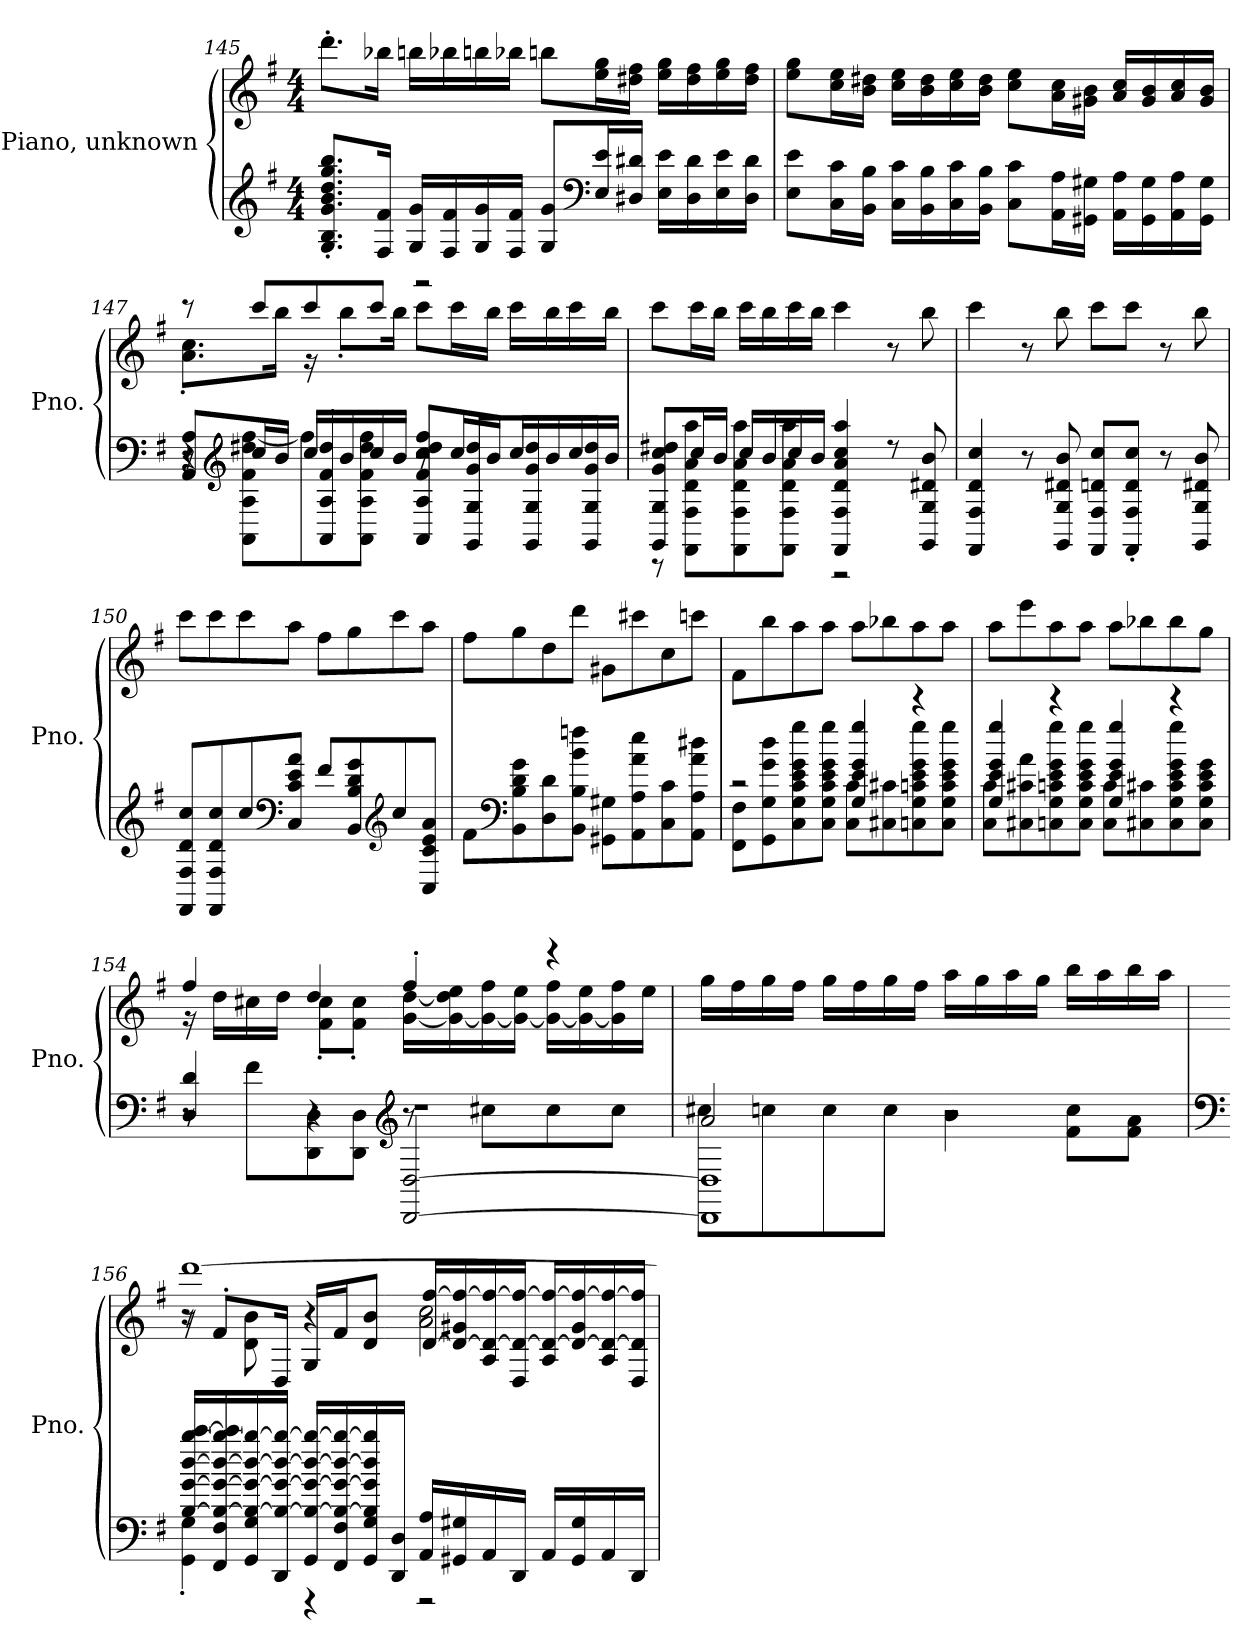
**kern	**kern
*part1	*part1
*staff2	*staff1
*I"Piano, unknown	*
*I'Pno.	*
!!LO:PB:g=z
*clefG2	*clefG2
*k[f#]	*k[f#]
*M4/4	*M4/4
=145	=145
8.G/' 8.B/' 8.g/' 8.b/' 8.dd/' 8.gg/' 8.bb/'L	8.ddd'\L
16F#/ 16f#/Jk	16bb-X\Jk
16G/ 16g/LL	16bbn\LL
16F#/ 16f#/	16bb-X\
16G/ 16g/	16bbn\
16F#/ 16f#/JJ	16bb-X\JJ
8G/ 8g/L	8bbn\L
*clefF4	*
16E/ 16e/L	16ee\ 16gg\L
16D#X/ 16d#X/JJ	16dd#X\ 16ff#\JJ
16E\ 16e\LL	16ee\ 16gg\LL
16D#\ 16d#\	16dd#\ 16ff#\
16E\ 16e\	16ee\ 16gg\
16D#\ 16d#\JJ	16dd#\ 16ff#\JJ
=146	=146
8E\ 8e\L	8ee\ 8gg\L
16C\ 16c\L	16cc\ 16ee\L
16BB\ 16B\JJ	16b\ 16dd#X\JJ
16C\ 16c\LL	16cc\ 16ee\LL
16BB\ 16B\	16b\ 16dd#\
16C\ 16c\	16cc\ 16ee\
16BB\ 16B\JJ	16b\ 16dd#\JJ
8C\ 8c\L	8cc\ 8ee\L
16AA\ 16A\L	16a\ 16cc\L
16GG#X\ 16G#X\JJ	16g#X\ 16b\JJ
16AA\ 16A\LL	16a/ 16cc/LL
16GG#\ 16G#\	16g#/ 16b/
16AA\ 16A\	16a/ 16cc/
16GG#\ 16G#\JJ	16g#/ 16b/JJ
!!LO:LB:g=z
=147	=147
*^	*^
*	*^	*	*
8AA/ 8A/L	8r	4r	8r	8.a\' 8.cc\'L
*clefG2	*	*	*	*
16cc/L	8AA\ 8A\ 8f#\ 8dd#X\ [8ff#\L	.	8ccc/L	.
16b/JJ	.	.	.	16bb\Jk
16cc/LL	8ff#\]	4AA/' 4A/' 4f#/' 4dd#/'	8ccc/	16r
16b/	.	.	.	8bb'\L
16cc/	8AA\ 8A\ 8f#\ 8dd#\ 8ff#\J	.	8ccc/J	.
16b/JJ	.	.	.	16bb\Jk
8AA/ 8A/ 8f#/ 8cc/ 8dd#/ 8ff#/L	2r	8r	2r	8ccc\L
16cc/L	.	8GG/ 8G/ 8g/ 8dd#/L	.	16ccc\L
16b/JJ	.	.	.	16bb\JJ
16cc/LL	.	8GG/ 8G/ 8g/ 8dd#/	.	16ccc\LL
16b/	.	.	.	16bb\
16cc/	.	8GG/ 8G/ 8g/ 8dd#/J	.	16ccc\
16b/JJ	.	.	.	16bb\JJ
*	*v	*v	*	*
*	*	*v	*v
=148	=148	=148
8GG/ 8G/ 8g/ 8cc/ 8dd#X/L	8r	8ccc\L
16cc/L	8FF#\ 8F#\ 8d\ 8a\ 8aa\L	16ccc\L
16b/JJ	.	16bb\JJ
16cc/LL	8FF#\ 8F#\ 8d\ 8a\ 8aa\	16ccc\LL
16b/	.	16bb\
16cc/	8FF#\ 8F#\ 8d\ 8a\ 8aa\J	16ccc\
16b/JJ	.	16bb\JJ
4FF#/ 4F#/ 4d/ 4a/ 4cc/ 4aa/	2r	4ccc\
8r	.	8r
8GG/ 8G/ 8d#X/ 8b/	.	8bb\
*v	*v	*
!!LO:LB:g=z
=149	=149
4FF#/ 4F#/ 4d/ 4cc/	4ccc\
8r	8r
8GG/ 8G/ 8d#X/ 8b/	8bb\
8FF#/ 8F#/ 8dn/ 8cc/L	8ccc\L
8FF#/' 8F#/' 8d/' 8cc/'J	8ccc\J
8r	8r
8GG/ 8G/ 8d#X/ 8b/	8bb\
=150	=150
8FF#/ 8F#/ 8d/ 8cc/L	8ccc\L
8FF#/ 8F#/ 8d/ 8cc/	8ccc\
8cc/	8ccc\
*clefF4	*
8C/ 8c/ 8e/ 8a/J	8aa\J
8f#/L	8ff#\L
8BB/ 8B/ 8d/ 8g/	8gg\
*clefG2	*
8cc/	8ccc\
8C/ 8c/ 8e/ 8a/J	8aa\J
=151	=151
8f#\L	8ff#\L
*clefF4	*
8BB\ 8B\ 8d\ 8g\	8gg\
8D\ 8d\	8dd\
8BB\ 8B\ 8b\ 8ffn\J	8ddd\J
8GG#X\ 8G#X\L	8g#X\L
8AA\ 8A\ 8a\ 8ee\	8ccc#X\
8C\ 8c\	8cc\
8AA\ 8A\ 8a\ 8dd#X\J	8cccn\J
!!LO:LB:g=z
=152	=152
*^	*
2r	8FF#\ 8F#\L	8f#\L
.	8GG\ 8G\ 8g\ 8dd\	8bb\
.	8C\ 8G\ 8c\ 8e\ 8g\ 8gg\	8aa\
.	8C\ 8G\ 8c\ 8e\ 8g\ 8gg\J	8aa\J
4G/ 4e/ 4g/ 4gg/	8C\ 8c\L	8aa\L
.	8C#X\ 8c#X\	8bb-X\
4r	8Cn\ 8G\ 8cn\ 8e\ 8g\ 8gg\	8aa\
.	8C\ 8G\ 8c\ 8e\ 8g\ 8gg\J	8aa\J
=153	=153	=153
4G/ 4e/ 4g/ 4gg/	8C\ 8c\L	8aa\L
.	8C#X\ 8c#X\ 8a\	8eee\
4r	8Cn\ 8G\ 8cn\ 8e\ 8g\ 8gg\	8aa\
.	8C\ 8G\ 8c\ 8e\ 8g\ 8gg\J	8aa\J
4G/ 4e/ 4g/ 4gg/	8C\ 8c\L	8aa\L
.	8C#X\ 8c#X\	8bb-X\
4r	8C#\ 8G\ 8c#\ 8e\ 8g\ 8gg\	8bb-\
.	8C#\ 8G\ 8c#\ 8e\ 8g\J	8gg\J
!!LO:LB:g=z
=154	=154	=154
*	*^	*^
1r	8r	4D/ 4d/	4ff#/	16r
.	.	.	.	16dd\LL
.	8f#\L	.	.	16cc#X\
.	.	.	.	16dd\JJ
.	8DD\ 8D\	4r	4dd/	8f#\' 8cc#\'L
.	8DD\ 8D\J	.	.	8f#\' 8cc#\'J
*clefG2	*	*	*	*
.	8r	[2DD/ [2D/	4ff#'/	[16g\ [16dd\LL
.	.	.	.	16g\_ 16dd\] 16ee\
.	8cc#X\L	.	.	16g\_ 16ff#\
.	.	.	.	16g\_ 16ee\JJ
.	8cc#\	.	4r	16g\_ 16ff#\LL
.	.	.	.	16g\_ 16ee\
.	8cc#\J	.	.	16g\] 16ff#\
.	.	.	.	16ee\JJ
*	*	*	*v	*v
=155	=155	=155	=155
2a/	8cc#X\L	1DD] 1D]	16gg\LL
.	.	.	16ff#\
.	8ccn\	.	16gg\
.	.	.	16ff#\JJ
.	8cc\	.	16gg\LL
.	.	.	16ff#\
.	8cc\J	.	16gg\
.	.	.	16ff#\JJ
2r	4b\	.	16aa\LL
.	.	.	16gg\
.	.	.	16aa\
.	.	.	16gg\JJ
.	8f#\ 8cc\L	.	16bb\LL
.	.	.	16aa\
.	8f#\ 8a\J	.	16bb\
.	.	.	16aa\JJ
*v	*v	*v	*
!!LO:LB:g=z
=156	=156
*clefF4	*
*^	*^
*	*	*	*^
[16B/ [16g/ [16dd/ [16bb/ [16ccc/LL	4GG\' 4G\'	[1ddd	8r	16r
16FF#/ 16F#/ 16B/_ 16g/_ 16dd/_ 16bb/_ 16ccc/]	.	.	.	8f#'/L
16GG/ 16G/ 16B/_ 16g/_ 16dd/_ 16bb/_	.	.	8d\ 8b\	.
16DD/ 16B/_ 16g/_ 16dd/_ 16bb/_JJ	.	.	.	16D/Jk
16GG/ 16B/_ 16g/_ 16dd/_ 16bb/_LL	4r	.	4r	16G/LL
16FF#/ 16F#/ 16B/_ 16g/_ 16dd/_ 16bb/_	.	.	.	16f#/J
16GG/ 16G/ 16B/] 16g/] 16dd/] 16bb/]	.	.	.	8d/ 8b/J
16DD/ 16D/JJ	.	.	.	.
16AA/ 16A/LL	2r	.	2a\ 2cc\	[16d/ [16ff#/LL
16GG#X/ 16G#X/	.	.	.	16d/_ 16g#X/ 16ff#/_
16AA/	.	.	.	16A/ 16d/_ 16ff#/_
16DD/JJ	.	.	.	16D/ 16d/_ 16ff#/_JJ
16AA/LL	.	.	.	16A/ 16d/_ 16ff#/_LL
16GG#/ 16G#/	.	.	.	16d/_ 16g#/ 16ff#/_
16AA/	.	.	.	16A/ 16d/_ 16ff#/_
16DD/JJ	.	.	.	16D/ 16d/] 16ff#/]JJ
*v	*v	*	*	*
*	*v	*v	*v
=	=
*-	*-
